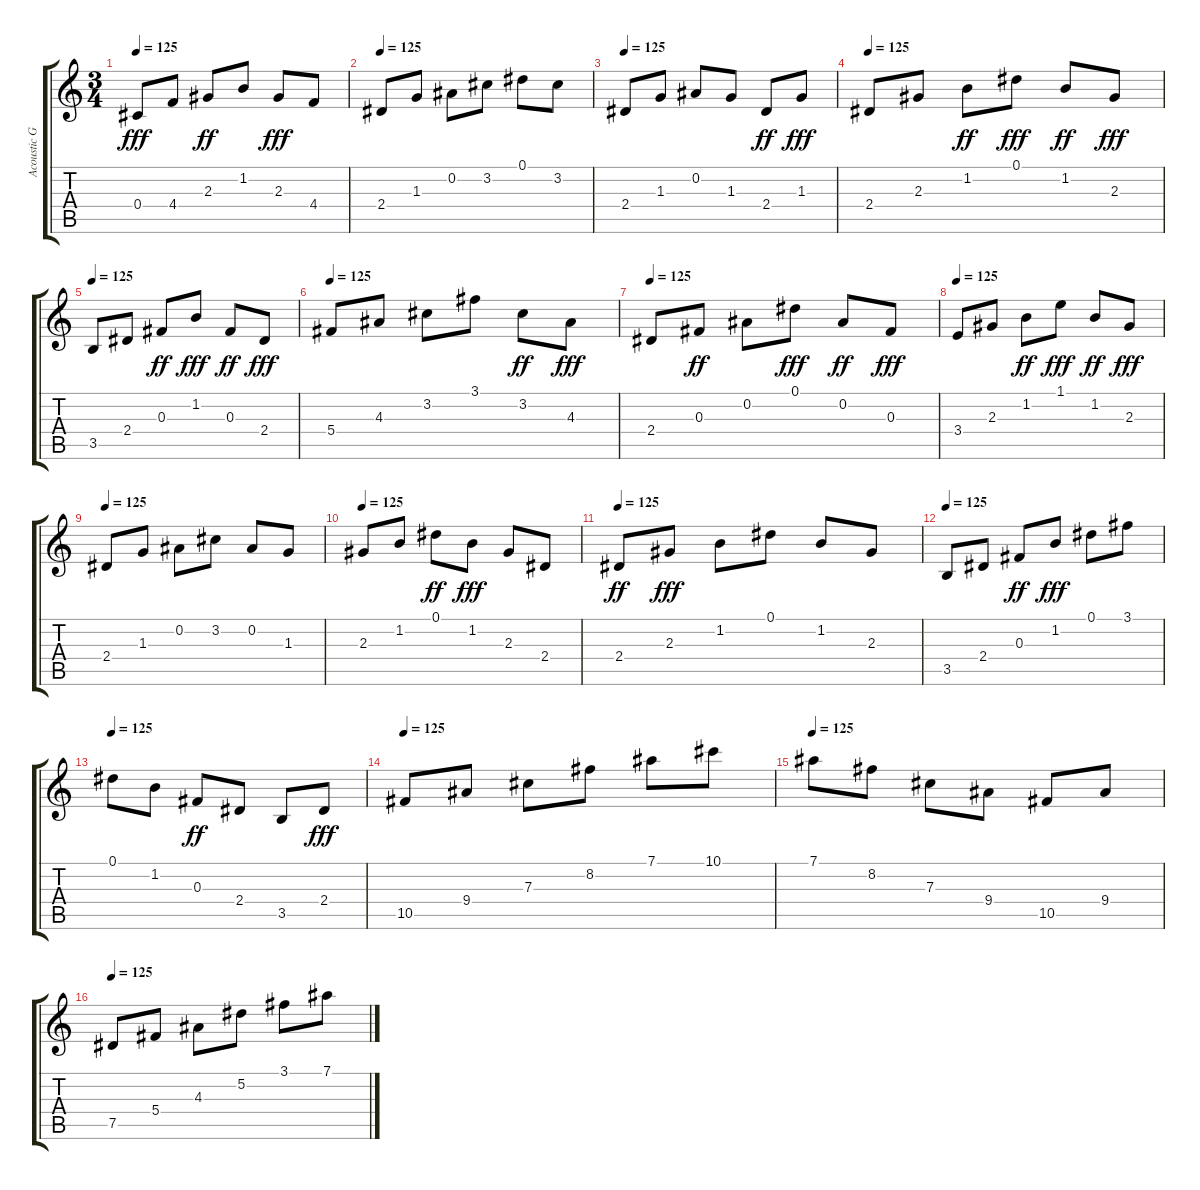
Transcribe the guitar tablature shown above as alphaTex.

\track ("Acoustic Guitar" "Acoustic G") {instrument acousticguitarnylon}
\staff {score tabs}
\tuning (Eb4 Bb3 Gb3 Db3 Ab2 Eb2) {hide}
\ts (3 4)
\tempo 125
\clef g2
\ks c
0.4.8{dy fff} 4.4.8 2.3.8{dy ff} 1.2.8 2.3.8{dy fff} 4.4.8 |
\tempo 125
2.4.8 1.3.8 0.2.8 3.2.8 0.1.8 3.2.8 |
\tempo 125
2.4.8 1.3.8 0.2.8 1.3.8 2.4.8{dy ff} 1.3.8{dy fff} |
\tempo 125
2.4.8 2.3.8 1.2.8{dy ff} 0.1.8{dy fff} 1.2.8{dy ff} 2.3.8{dy fff} |
\tempo 125
3.5.8 2.4.8 0.3.8{dy ff} 1.2.8{dy fff} 0.3.8{dy ff} 2.4.8{dy fff} |
\tempo 125
5.4.8 4.3.8 3.2.8 3.1.8 3.2.8{dy ff} 4.3.8{dy fff} |
\tempo 125
2.4.8 0.3.8{dy ff} 0.2.8 0.1.8{dy fff} 0.2.8{dy ff} 0.3.8{dy fff} |
\tempo 125
3.4.8 2.3.8 1.2.8{dy ff} 1.1.8{dy fff} 1.2.8{dy ff} 2.3.8{dy fff} |
\tempo 125
2.4.8 1.3.8 0.2.8 3.2.8 0.2.8 1.3.8 |
\tempo 125
2.3.8 1.2.8 0.1.8{dy ff} 1.2.8{dy fff} 2.3.8 2.4.8 |
\tempo 125
2.4.8{dy ff} 2.3.8{dy fff} 1.2.8 0.1.8 1.2.8 2.3.8 |
\tempo 125
3.5.8 2.4.8 0.3.8{dy ff} 1.2.8{dy fff} 0.1.8 3.1.8 |
\tempo 125
0.1.8 1.2.8 0.3.8{dy ff} 2.4.8 3.5.8 2.4.8{dy fff} |
\tempo 125
10.5.8 9.4.8 7.3.8 8.2.8 7.1.8 10.1.8 |
\tempo 125
7.1.8 8.2.8 7.3.8 9.4.8 10.5.8 9.4.8 |
\tempo 125
7.5.8 5.4.8 4.3.8 5.2.8 3.1.8 7.1.8
